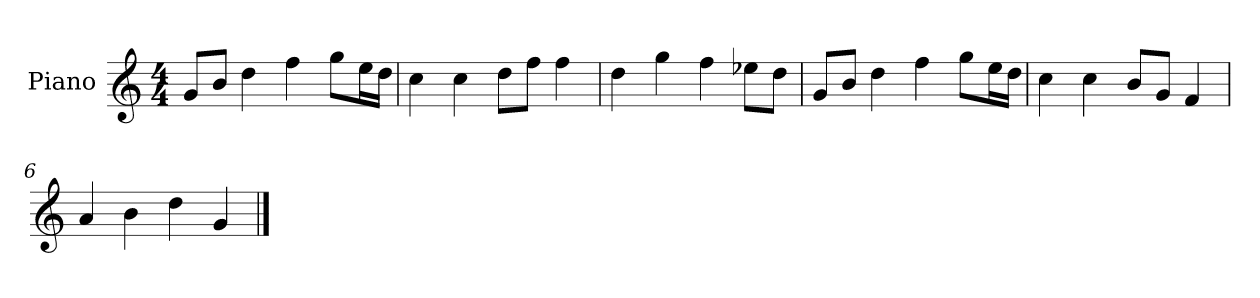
**kern
*part1
*staff1
*I"Piano
*I'P-no
*clefG2
*k[]
*M4/4
*MM90
=1
8g/L
8b/J
4dd\
4ff\
8gg\L
16ee\L
16dd\JJ
=2
4cc\
4cc\
8dd\L
8ff\J
4ff\
=3
4dd\
4gg\
4ff\
8ee-X\L
8dd\J
=4
8g/L
8b/J
4dd\
4ff\
8gg\L
16ee\L
16dd\JJ
=5
4cc\
4cc\
8b/L
8g/J
4f/
=6
4a/
4b\
4dd\
4g/
==
*-
